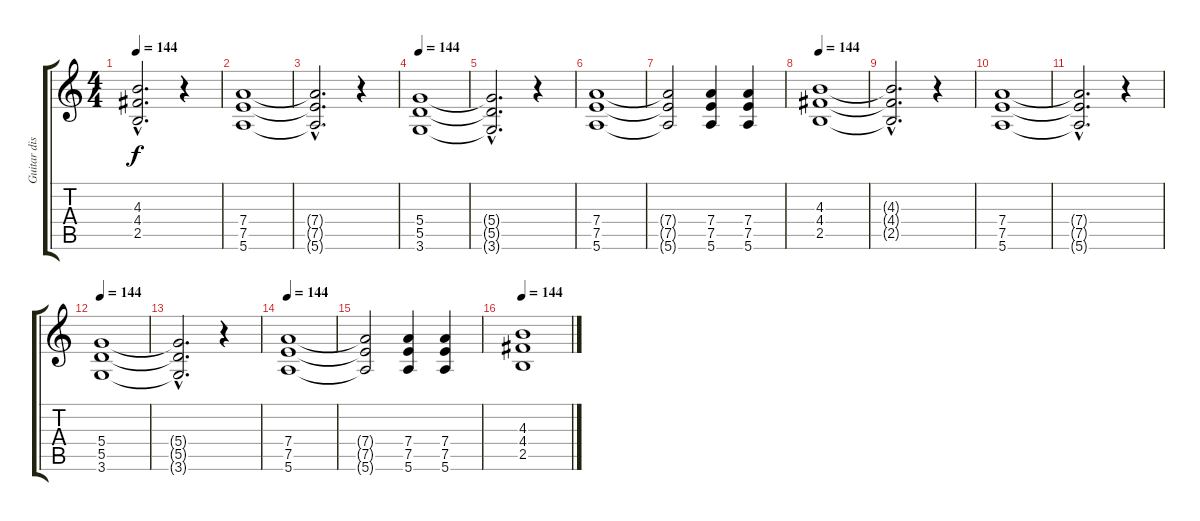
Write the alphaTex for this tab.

\track ("Guitar distortion 6" "Guitar dis") {instrument distortionguitar}
\staff {score tabs}
\tuning (E4 B3 G3 D3 A2 E2) {hide}
\ts (4 4)
\tempo 144
\clef g2
\ks c
(4.3{hac t} 4.4{hac t} 2.5{hac t}).2{d dy f} r.4 |
(7.4 7.5 5.6).1 |
(7.4{hac t} 7.5{hac t} 5.6{hac t}).2{d} r.4 |
\tempo 144
(5.4 5.5 3.6).1 |
(5.4{hac t} 5.5{hac t} 3.6{hac t}).2{d} r.4 |
(7.4 7.5 5.6).1 |
(7.4{t} 7.5{t} 5.6{t}).2 (7.4 7.5 5.6).4 (7.4 7.5 5.6).4 |
\tempo 144
(4.3 4.4 2.5).1{volume 12} |
(4.3{hac t} 4.4{hac t} 2.5{hac t}).2{d} r.4 |
(7.4 7.5 5.6).1 |
(7.4{hac t} 7.5{hac t} 5.6{hac t}).2{d} r.4 |
\tempo 144
(5.4 5.5 3.6).1 |
(5.4{hac t} 5.5{hac t} 3.6{hac t}).2{d} r.4 |
\tempo 144
(7.4 7.5 5.6).1{volume 10} |
(7.4{t} 7.5{t} 5.6{t}).2 (7.4 7.5 5.6).4 (7.4 7.5 5.6).4 |
\tempo 144
(4.3 4.4 2.5).1{volume 8}
